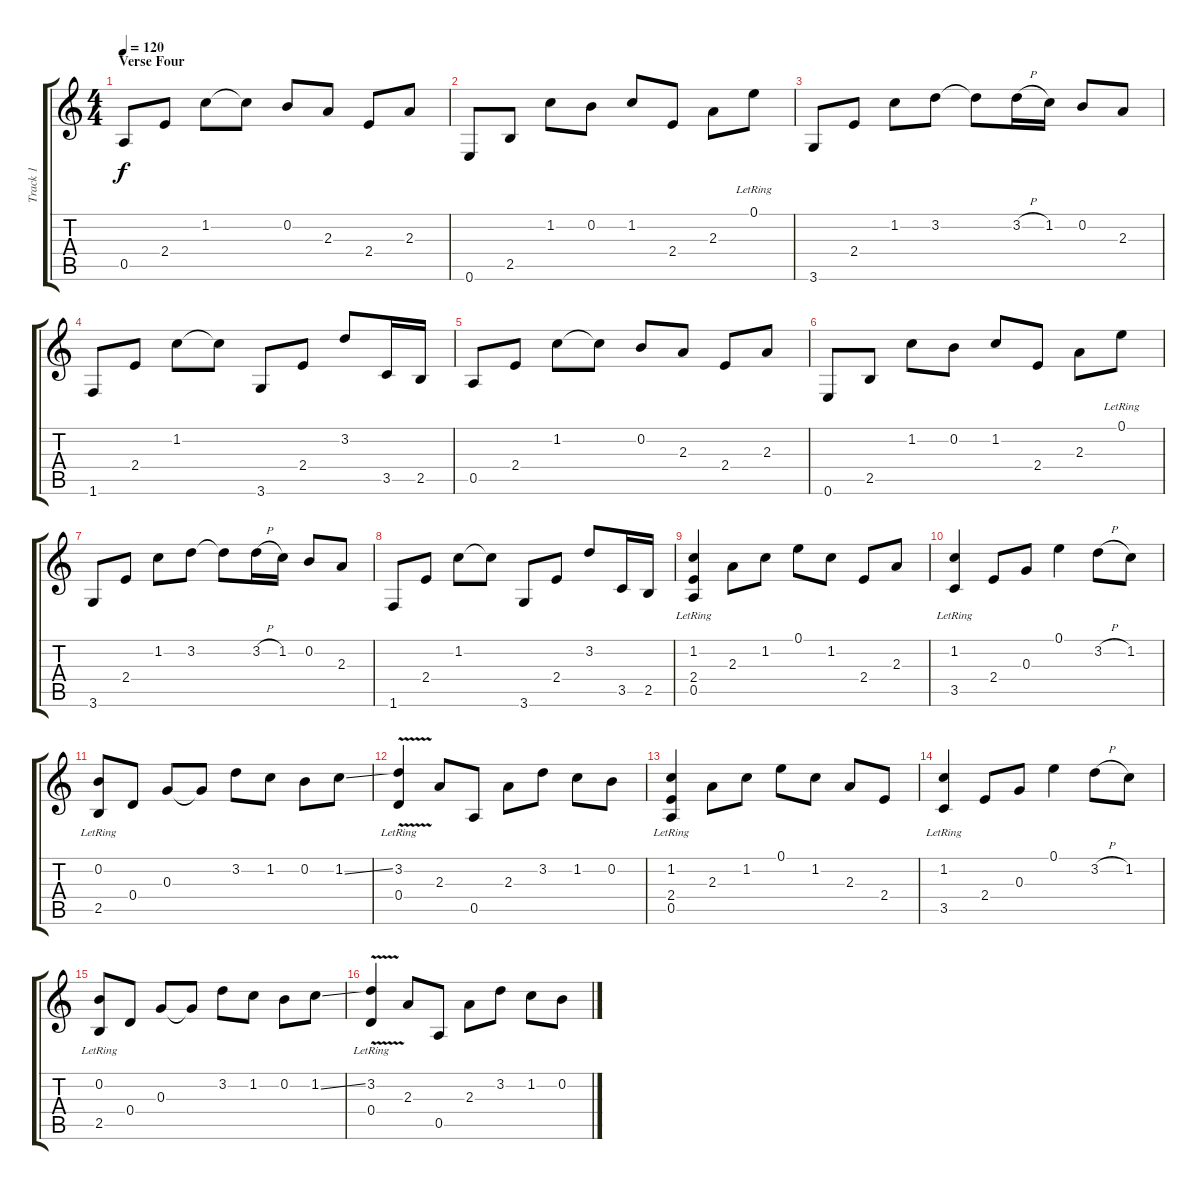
\track ("Track 1" "Track 1") {instrument acousticguitarsteel}
\staff {score tabs}
\tuning (E4 B3 G3 D3 A2 E2) {hide}
\ts (4 4)
\section ("" "Verse Four")
\tempo 120
\clef g2
\ks c
0.5.8{dy f} 2.4.8 1.2.8 1.2{t}.8 0.2.8 2.3.8 2.4.8 2.3.8 |
0.6.8 2.5.8 1.2.8 0.2.8 1.2.8 2.4.8 2.3.8 0.1{lr}.8 |
3.6.8 2.4.8 1.2.8 3.2.8 3.2{t}.8 3.2{h}.16 1.2.16 0.2.8 2.3.8 |
1.6.8 2.4.8 1.2.8 1.2{t}.8 3.6.8 2.4.8 3.2.8 3.5.16 2.5.16 |
0.5.8 2.4.8 1.2.8 1.2{t}.8 0.2.8 2.3.8 2.4.8 2.3.8 |
0.6.8 2.5.8 1.2.8 0.2.8 1.2.8 2.4.8 2.3.8 0.1{lr}.8 |
3.6.8 2.4.8 1.2.8 3.2.8 3.2{t}.8 3.2{h}.16 1.2.16 0.2.8 2.3.8 |
1.6.8 2.4.8 1.2.8 1.2{t}.8 3.6.8 2.4.8 3.2.8 3.5.16 2.5.16 |
(1.2 2.4 0.5{lr}).4 2.3.8 1.2.8 0.1.8 1.2.8 2.4.8 2.3.8 |
(1.2 3.5{lr}).4 2.4.8 0.3.8 0.1.4 3.2{h}.8 1.2.8 |
(0.2 2.5{lr}).8 0.4.8 0.3.8 0.3{t}.8 3.2.8 1.2.8 0.2.8 1.2{ss}.8 |
(3.2{v} 0.4{lr}).4 2.3.8 0.5.8 2.3.8 3.2.8 1.2.8 0.2.8 |
(1.2 2.4{lr} 0.5).4 2.3.8 1.2.8 0.1.8 1.2.8 2.3.8 2.4.8 |
(1.2 3.5{lr}).4 2.4.8 0.3.8 0.1.4 3.2{h}.8 1.2.8 |
(0.2 2.5{lr}).8 0.4.8 0.3.8 0.3{t}.8 3.2.8 1.2.8 0.2.8 1.2{ss}.8 |
(3.2{v} 0.4{lr}).4 2.3.8 0.5.8 2.3.8 3.2.8 1.2.8 0.2.8
